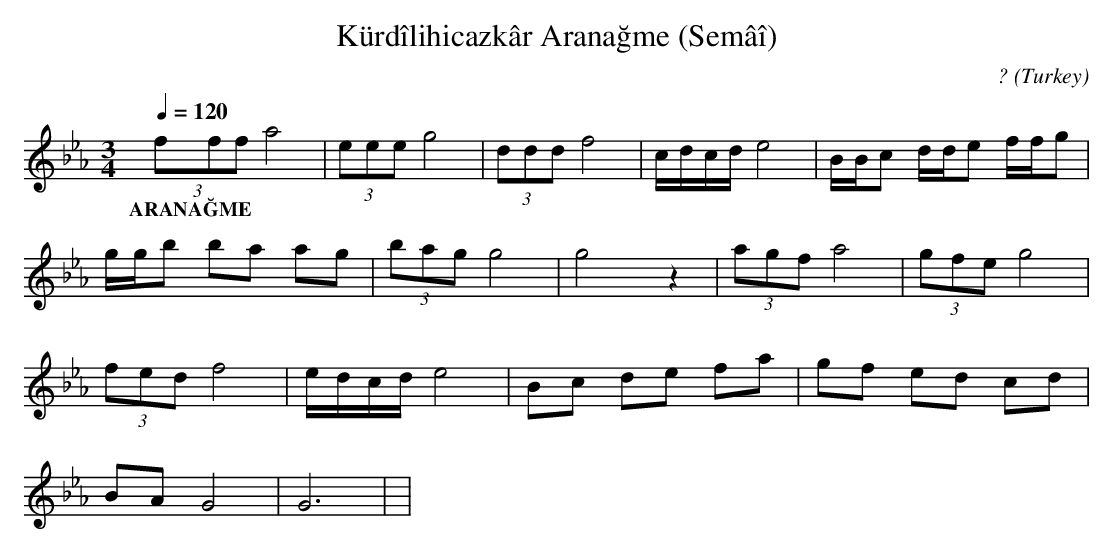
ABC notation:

X:1
T: Kürdîlihicazkâr Aranağme (Semâî)
C: ?
O: Turkey
M: 3/4
L: 1/16
K: C _B _e _A
Q: 1/4=120
(3f2f2f2 a8  | (3e2e2e2 g8  | (3d2d2d2 f8  | \
w:  ARANAĞME  |   |   |
cdcd e8  | BBc2 dde2 ffg2  |
w:   |   |
ggb2 b2a2 a2g2  | (3b2a2g2 g8  | g8 z4  | \
w:   |   |   |
(3a2g2f2 a8  | (3g2f2e2 g8  |
w:   |   |
(3f2e2d2 f8  | edcd e8  | B2c2 d2e2 f2a2  | \
w:   |   |   |
g2f2 e2d2 c2d2  |
w:   |
B2A2 G8  | G12  | |
